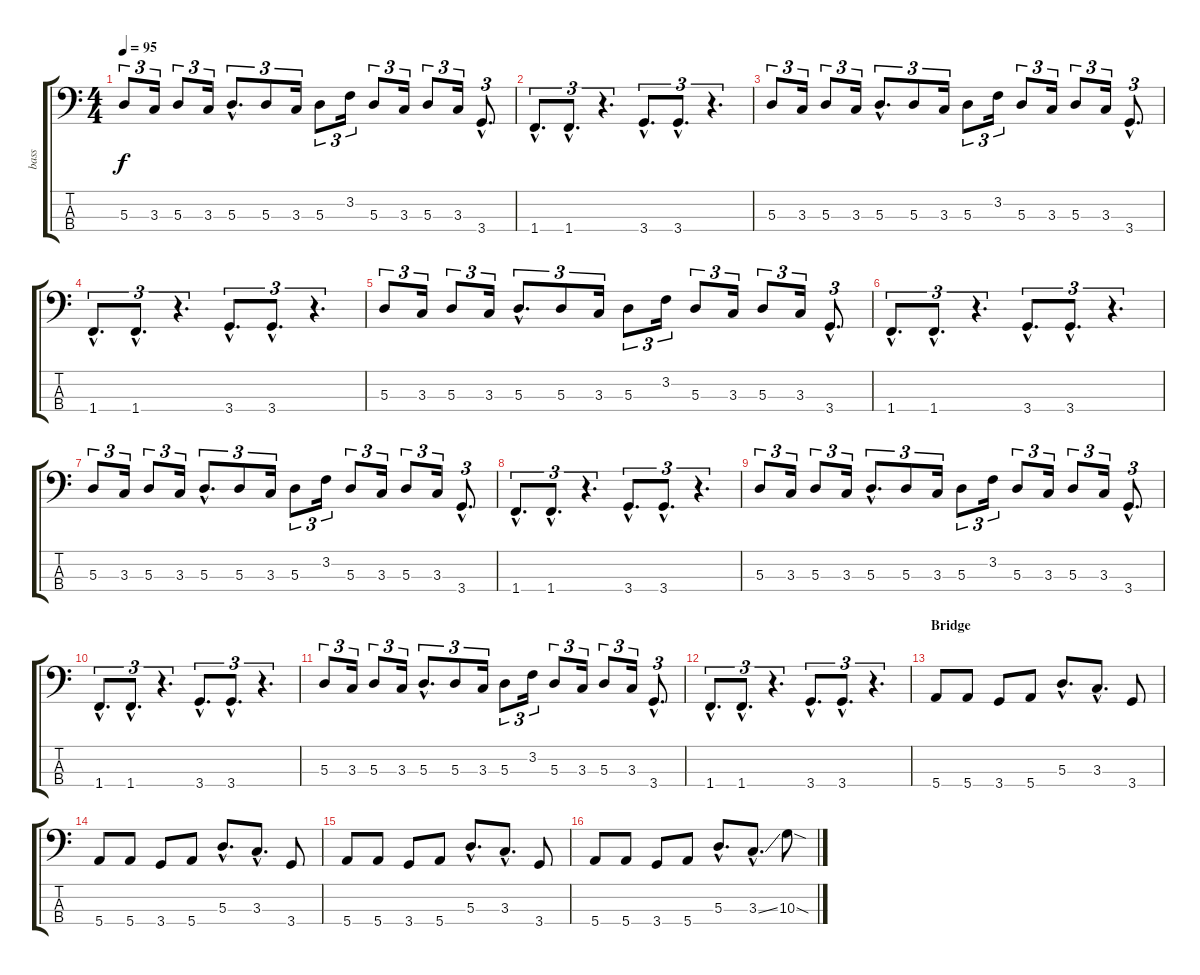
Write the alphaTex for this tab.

\track ("bass" "bass") {instrument electricbassfinger}
\staff {score tabs}
\tuning (G2 D2 A1 E1) {hide}
\ts (4 4)
\tempo 95
\clef f4
\ks c
5.3.8{tu (3 2) dy f} 3.3.16{tu (3 2)} 5.3.8{tu (3 2)} 3.3.16{tu (3 2)} 5.3{hac}.8{d tu (3 2)} 5.3.8{tu (3 2)} 3.3.16{tu (3 2)} 5.3.8{tu (3 2)} 3.2.16{tu (3 2)} 5.3.8{tu (3 2)} 3.3.16{tu (3 2)} 5.3.8{tu (3 2)} 3.3.16{tu (3 2)} 3.4{hac}.8{d tu (3 2)} |
1.4{hac}.8{d tu (3 2)} 1.4{hac}.8{d tu (3 2)} r.4{d tu (3 2)} 3.4{hac}.8{d tu (3 2)} 3.4{hac}.8{d tu (3 2)} r.4{d tu (3 2)} |
5.3.8{tu (3 2)} 3.3.16{tu (3 2)} 5.3.8{tu (3 2)} 3.3.16{tu (3 2)} 5.3{hac}.8{d tu (3 2)} 5.3.8{tu (3 2)} 3.3.16{tu (3 2)} 5.3.8{tu (3 2)} 3.2.16{tu (3 2)} 5.3.8{tu (3 2)} 3.3.16{tu (3 2)} 5.3.8{tu (3 2)} 3.3.16{tu (3 2)} 3.4{hac}.8{d tu (3 2)} |
1.4{hac}.8{d tu (3 2)} 1.4{hac}.8{d tu (3 2)} r.4{d tu (3 2)} 3.4{hac}.8{d tu (3 2)} 3.4{hac}.8{d tu (3 2)} r.4{d tu (3 2)} |
5.3.8{tu (3 2)} 3.3.16{tu (3 2)} 5.3.8{tu (3 2)} 3.3.16{tu (3 2)} 5.3{hac}.8{d tu (3 2)} 5.3.8{tu (3 2)} 3.3.16{tu (3 2)} 5.3.8{tu (3 2)} 3.2.16{tu (3 2)} 5.3.8{tu (3 2)} 3.3.16{tu (3 2)} 5.3.8{tu (3 2)} 3.3.16{tu (3 2)} 3.4{hac}.8{d tu (3 2)} |
1.4{hac}.8{d tu (3 2)} 1.4{hac}.8{d tu (3 2)} r.4{d tu (3 2)} 3.4{hac}.8{d tu (3 2)} 3.4{hac}.8{d tu (3 2)} r.4{d tu (3 2)} |
5.3.8{tu (3 2)} 3.3.16{tu (3 2)} 5.3.8{tu (3 2)} 3.3.16{tu (3 2)} 5.3{hac}.8{d tu (3 2)} 5.3.8{tu (3 2)} 3.3.16{tu (3 2)} 5.3.8{tu (3 2)} 3.2.16{tu (3 2)} 5.3.8{tu (3 2)} 3.3.16{tu (3 2)} 5.3.8{tu (3 2)} 3.3.16{tu (3 2)} 3.4{hac}.8{d tu (3 2)} |
1.4{hac}.8{d tu (3 2)} 1.4{hac}.8{d tu (3 2)} r.4{d tu (3 2)} 3.4{hac}.8{d tu (3 2)} 3.4{hac}.8{d tu (3 2)} r.4{d tu (3 2)} |
5.3.8{tu (3 2)} 3.3.16{tu (3 2)} 5.3.8{tu (3 2)} 3.3.16{tu (3 2)} 5.3{hac}.8{d tu (3 2)} 5.3.8{tu (3 2)} 3.3.16{tu (3 2)} 5.3.8{tu (3 2)} 3.2.16{tu (3 2)} 5.3.8{tu (3 2)} 3.3.16{tu (3 2)} 5.3.8{tu (3 2)} 3.3.16{tu (3 2)} 3.4{hac}.8{d tu (3 2)} |
1.4{hac}.8{d tu (3 2)} 1.4{hac}.8{d tu (3 2)} r.4{d tu (3 2)} 3.4{hac}.8{d tu (3 2)} 3.4{hac}.8{d tu (3 2)} r.4{d tu (3 2)} |
5.3.8{tu (3 2)} 3.3.16{tu (3 2)} 5.3.8{tu (3 2)} 3.3.16{tu (3 2)} 5.3{hac}.8{d tu (3 2)} 5.3.8{tu (3 2)} 3.3.16{tu (3 2)} 5.3.8{tu (3 2)} 3.2.16{tu (3 2)} 5.3.8{tu (3 2)} 3.3.16{tu (3 2)} 5.3.8{tu (3 2)} 3.3.16{tu (3 2)} 3.4{hac}.8{d tu (3 2)} |
1.4{hac}.8{d tu (3 2)} 1.4{hac}.8{d tu (3 2)} r.4{d tu (3 2)} 3.4{hac}.8{d tu (3 2)} 3.4{hac}.8{d tu (3 2)} r.4{d tu (3 2)} |
\section ("" "Bridge")
5.4.8 5.4.8 3.4.8 5.4.8 5.3{hac}.8{d} 3.3{hac}.8{d} 3.4.8 |
5.4.8 5.4.8 3.4.8 5.4.8 5.3{hac}.8{d} 3.3{hac}.8{d} 3.4.8 |
5.4.8 5.4.8 3.4.8 5.4.8 5.3{hac}.8{d} 3.3{hac}.8{d} 3.4.8 |
5.4.8 5.4.8 3.4.8 5.4.8 5.3{hac}.8{d} 3.3{ss hac}.8{d} 10.3{sod}.8
